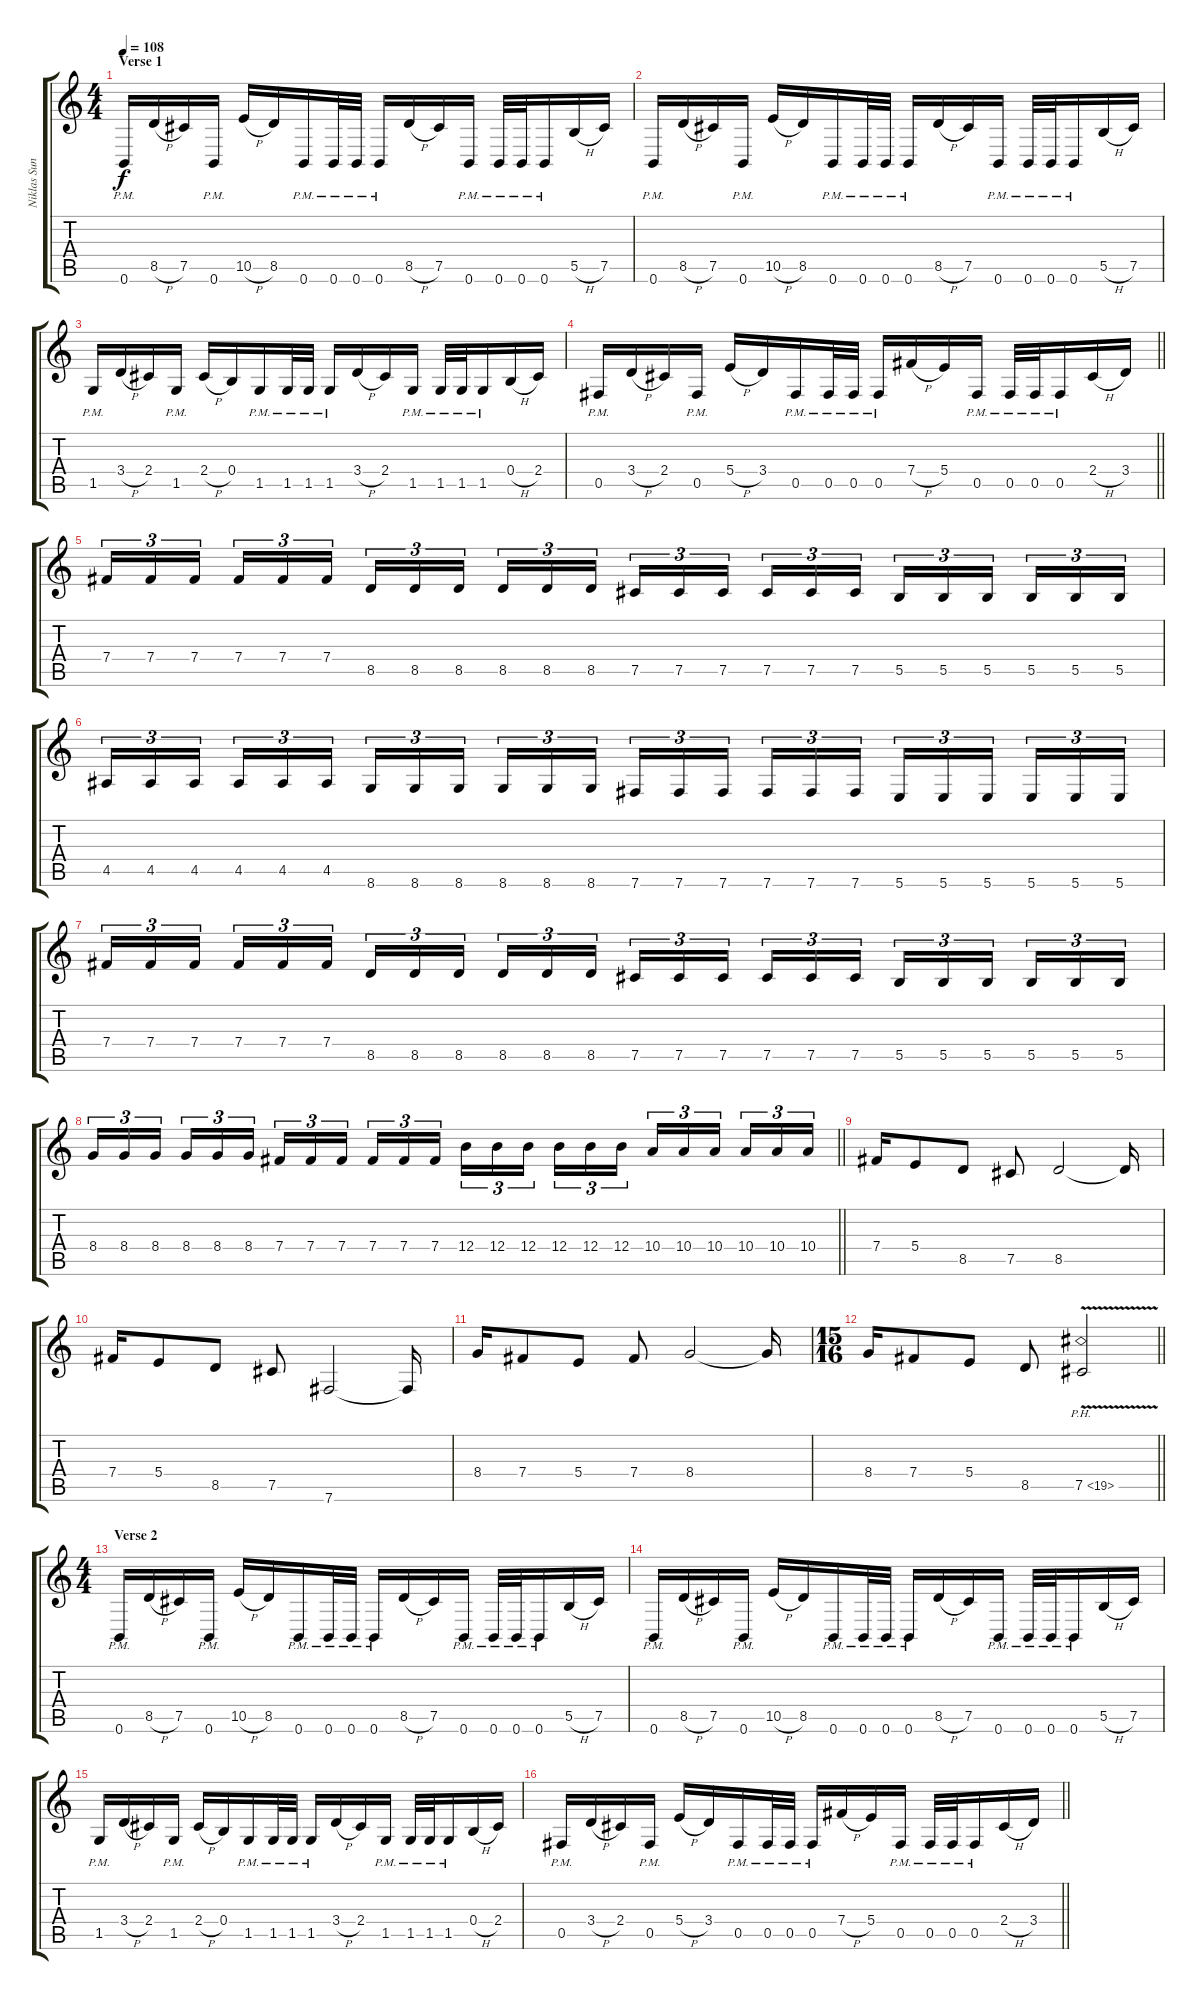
\track ("Niklas Sundin" "Niklas Sun") {instrument distortionguitar}
\staff {score tabs}
\tuning (Db4 Ab3 E3 B2 Gb2 B1) {hide}
\ts (4 4)
\section ("" "Verse 1")
\tempo 108
\clef g2
\ks c
0.6{pm}.16{dy f} 8.5{h}.16 7.5.16 0.6{pm}.16 10.5{h}.16 8.5.16 0.6{pm}.16 0.6{pm}.32 0.6{pm}.32 0.6{pm}.16 8.5{h}.16 7.5.16 0.6{pm}.16 0.6{pm}.32 0.6{pm}.32 0.6{pm}.16 5.5{h}.16 7.5.16 |
0.6{pm}.16 8.5{h}.16 7.5.16 0.6{pm}.16 10.5{h}.16 8.5.16 0.6{pm}.16 0.6{pm}.32 0.6{pm}.32 0.6{pm}.16 8.5{h}.16 7.5.16 0.6{pm}.16 0.6{pm}.32 0.6{pm}.32 0.6{pm}.16 5.5{h}.16 7.5.16 |
1.5{pm}.16 3.4{h}.16 2.4.16 1.5{pm}.16 2.4{h}.16 0.4.16 1.5{pm}.16 1.5{pm}.32 1.5{pm}.32 1.5{pm}.16 3.4{h}.16 2.4.16 1.5{pm}.16 1.5{pm}.32 1.5{pm}.32 1.5{pm}.16 0.4{h}.16 2.4.16 |
\barLineRight lightlight
0.5{pm}.16 3.4{h}.16 2.4.16 0.5{pm}.16 5.4{h}.16 3.4.16 0.5{pm}.16 0.5{pm}.32 0.5{pm}.32 0.5{pm}.16 7.4{h}.16 5.4.16 0.5{pm}.16 0.5{pm}.32 0.5{pm}.32 0.5{pm}.16 2.4{h}.16 3.4.16 |
\section ("" "")
7.4.16{tu (3 2)} 7.4.16{tu (3 2)} 7.4.16{tu (3 2) beam splitsecondary} 7.4.16{tu (3 2)} 7.4.16{tu (3 2)} 7.4.16{tu (3 2)} 8.5.16{tu (3 2)} 8.5.16{tu (3 2)} 8.5.16{tu (3 2) beam splitsecondary} 8.5.16{tu (3 2)} 8.5.16{tu (3 2)} 8.5.16{tu (3 2)} 7.5.16{tu (3 2)} 7.5.16{tu (3 2)} 7.5.16{tu (3 2) beam splitsecondary} 7.5.16{tu (3 2)} 7.5.16{tu (3 2)} 7.5.16{tu (3 2)} 5.5.16{tu (3 2)} 5.5.16{tu (3 2)} 5.5.16{tu (3 2) beam splitsecondary} 5.5.16{tu (3 2)} 5.5.16{tu (3 2)} 5.5.16{tu (3 2)} |
4.5.16{tu (3 2)} 4.5.16{tu (3 2)} 4.5.16{tu (3 2) beam splitsecondary} 4.5.16{tu (3 2)} 4.5.16{tu (3 2)} 4.5.16{tu (3 2)} 8.6.16{tu (3 2)} 8.6.16{tu (3 2)} 8.6.16{tu (3 2) beam splitsecondary} 8.6.16{tu (3 2)} 8.6.16{tu (3 2)} 8.6.16{tu (3 2)} 7.6.16{tu (3 2)} 7.6.16{tu (3 2)} 7.6.16{tu (3 2) beam splitsecondary} 7.6.16{tu (3 2)} 7.6.16{tu (3 2)} 7.6.16{tu (3 2)} 5.6.16{tu (3 2)} 5.6.16{tu (3 2)} 5.6.16{tu (3 2) beam splitsecondary} 5.6.16{tu (3 2)} 5.6.16{tu (3 2)} 5.6.16{tu (3 2)} |
7.4.16{tu (3 2)} 7.4.16{tu (3 2)} 7.4.16{tu (3 2) beam splitsecondary} 7.4.16{tu (3 2)} 7.4.16{tu (3 2)} 7.4.16{tu (3 2)} 8.5.16{tu (3 2)} 8.5.16{tu (3 2)} 8.5.16{tu (3 2) beam splitsecondary} 8.5.16{tu (3 2)} 8.5.16{tu (3 2)} 8.5.16{tu (3 2)} 7.5.16{tu (3 2)} 7.5.16{tu (3 2)} 7.5.16{tu (3 2) beam splitsecondary} 7.5.16{tu (3 2)} 7.5.16{tu (3 2)} 7.5.16{tu (3 2)} 5.5.16{tu (3 2)} 5.5.16{tu (3 2)} 5.5.16{tu (3 2) beam splitsecondary} 5.5.16{tu (3 2)} 5.5.16{tu (3 2)} 5.5.16{tu (3 2)} |
\barLineRight lightlight
8.4.16{tu (3 2)} 8.4.16{tu (3 2)} 8.4.16{tu (3 2) beam splitsecondary} 8.4.16{tu (3 2)} 8.4.16{tu (3 2)} 8.4.16{tu (3 2)} 7.4.16{tu (3 2)} 7.4.16{tu (3 2)} 7.4.16{tu (3 2) beam splitsecondary} 7.4.16{tu (3 2)} 7.4.16{tu (3 2)} 7.4.16{tu (3 2)} 12.4.16{tu (3 2)} 12.4.16{tu (3 2)} 12.4.16{tu (3 2) beam splitsecondary} 12.4.16{tu (3 2)} 12.4.16{tu (3 2)} 12.4.16{tu (3 2)} 10.4.16{tu (3 2)} 10.4.16{tu (3 2)} 10.4.16{tu (3 2) beam splitsecondary} 10.4.16{tu (3 2)} 10.4.16{tu (3 2)} 10.4.16{tu (3 2)} |
\section ("" "")
7.4.16 5.4.8 8.5.8 7.5.8 8.5.2 8.5{t}.16 |
7.4.16 5.4.8 8.5.8 7.5.8 7.6.2 7.6{t}.16 |
8.4.16 7.4.8 5.4.8 7.4.8 8.4.2 8.4{t}.16 |
\ts (15 16)
\barLineRight lightlight
8.4.16 7.4.8 5.4.8 8.5.8 7.5{ph 12 v}.2 |
\ts (4 4)
\section ("" "Verse 2")
0.6{pm}.16 8.5{h}.16 7.5.16 0.6{pm}.16 10.5{h}.16 8.5.16 0.6{pm}.16 0.6{pm}.32 0.6{pm}.32 0.6{pm}.16 8.5{h}.16 7.5.16 0.6{pm}.16 0.6{pm}.32 0.6{pm}.32 0.6{pm}.16 5.5{h}.16 7.5.16 |
0.6{pm}.16 8.5{h}.16 7.5.16 0.6{pm}.16 10.5{h}.16 8.5.16 0.6{pm}.16 0.6{pm}.32 0.6{pm}.32 0.6{pm}.16 8.5{h}.16 7.5.16 0.6{pm}.16 0.6{pm}.32 0.6{pm}.32 0.6{pm}.16 5.5{h}.16 7.5.16 |
1.5{pm}.16 3.4{h}.16 2.4.16 1.5{pm}.16 2.4{h}.16 0.4.16 1.5{pm}.16 1.5{pm}.32 1.5{pm}.32 1.5{pm}.16 3.4{h}.16 2.4.16 1.5{pm}.16 1.5{pm}.32 1.5{pm}.32 1.5{pm}.16 0.4{h}.16 2.4.16 |
\barLineRight lightlight
0.5{pm}.16 3.4{h}.16 2.4.16 0.5{pm}.16 5.4{h}.16 3.4.16 0.5{pm}.16 0.5{pm}.32 0.5{pm}.32 0.5{pm}.16 7.4{h}.16 5.4.16 0.5{pm}.16 0.5{pm}.32 0.5{pm}.32 0.5{pm}.16 2.4{h}.16 3.4.16
